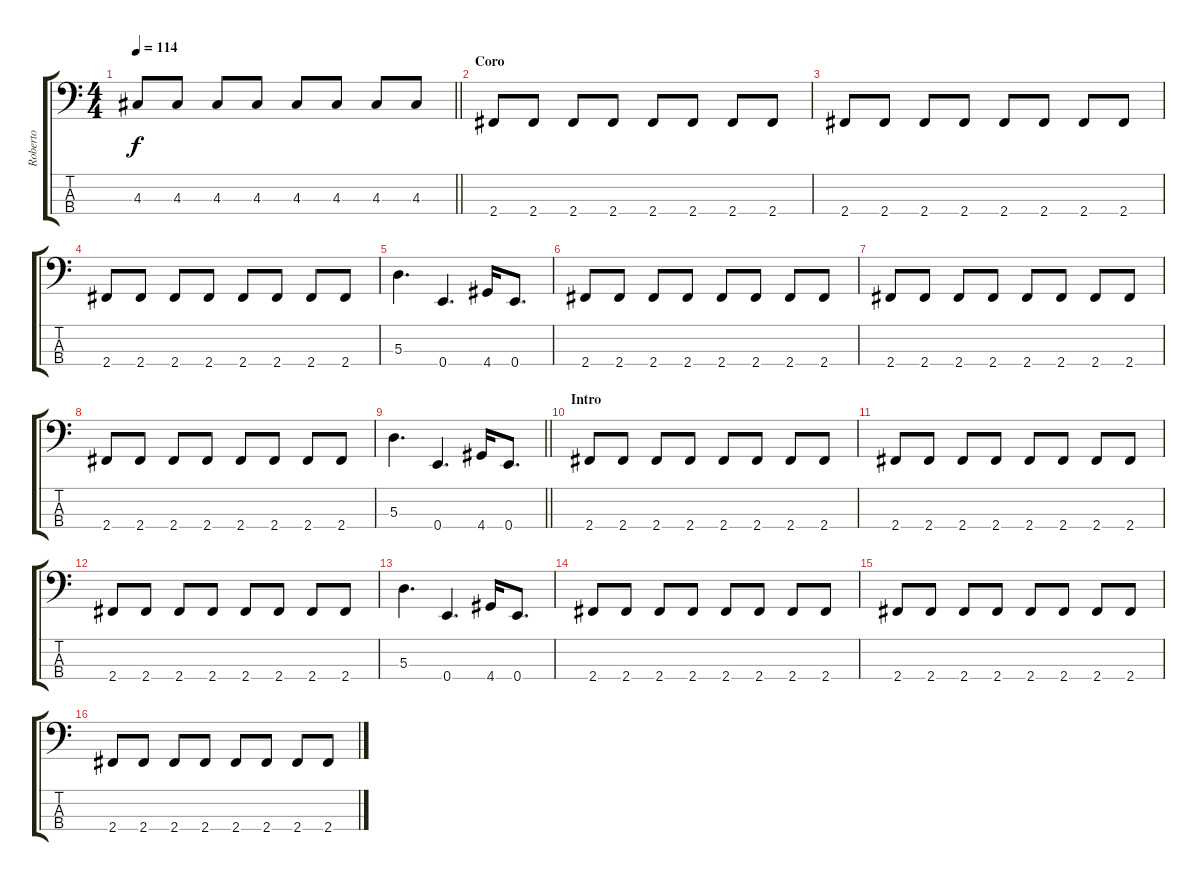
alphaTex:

\track ("Roberto" "Roberto") {instrument electricbassfinger}
\staff {score tabs}
\tuning (G2 D2 A1 E1) {hide}
\ts (4 4)
\tempo 114
\clef f4
\barLineRight lightlight
\ks c
4.3.8{dy f} 4.3.8 4.3.8 4.3.8 4.3.8 4.3.8 4.3.8 4.3.8 |
\section ("" "Coro")
2.4.8 2.4.8 2.4.8 2.4.8 2.4.8 2.4.8 2.4.8 2.4.8 |
2.4.8 2.4.8 2.4.8 2.4.8 2.4.8 2.4.8 2.4.8 2.4.8 |
2.4.8 2.4.8 2.4.8 2.4.8 2.4.8 2.4.8 2.4.8 2.4.8 |
5.3.4{d} 0.4.4{d} 4.4.16 0.4.8{d} |
2.4.8 2.4.8 2.4.8 2.4.8 2.4.8 2.4.8 2.4.8 2.4.8 |
2.4.8 2.4.8 2.4.8 2.4.8 2.4.8 2.4.8 2.4.8 2.4.8 |
2.4.8 2.4.8 2.4.8 2.4.8 2.4.8 2.4.8 2.4.8 2.4.8 |
\barLineRight lightlight
5.3.4{d} 0.4.4{d} 4.4.16 0.4.8{d} |
\section ("" "Intro")
2.4.8 2.4.8 2.4.8 2.4.8 2.4.8 2.4.8 2.4.8 2.4.8 |
2.4.8 2.4.8 2.4.8 2.4.8 2.4.8 2.4.8 2.4.8 2.4.8 |
2.4.8 2.4.8 2.4.8 2.4.8 2.4.8 2.4.8 2.4.8 2.4.8 |
5.3.4{d} 0.4.4{d} 4.4.16 0.4.8{d} |
2.4.8 2.4.8 2.4.8 2.4.8 2.4.8 2.4.8 2.4.8 2.4.8 |
2.4.8 2.4.8 2.4.8 2.4.8 2.4.8 2.4.8 2.4.8 2.4.8 |
2.4.8 2.4.8 2.4.8 2.4.8 2.4.8 2.4.8 2.4.8 2.4.8
